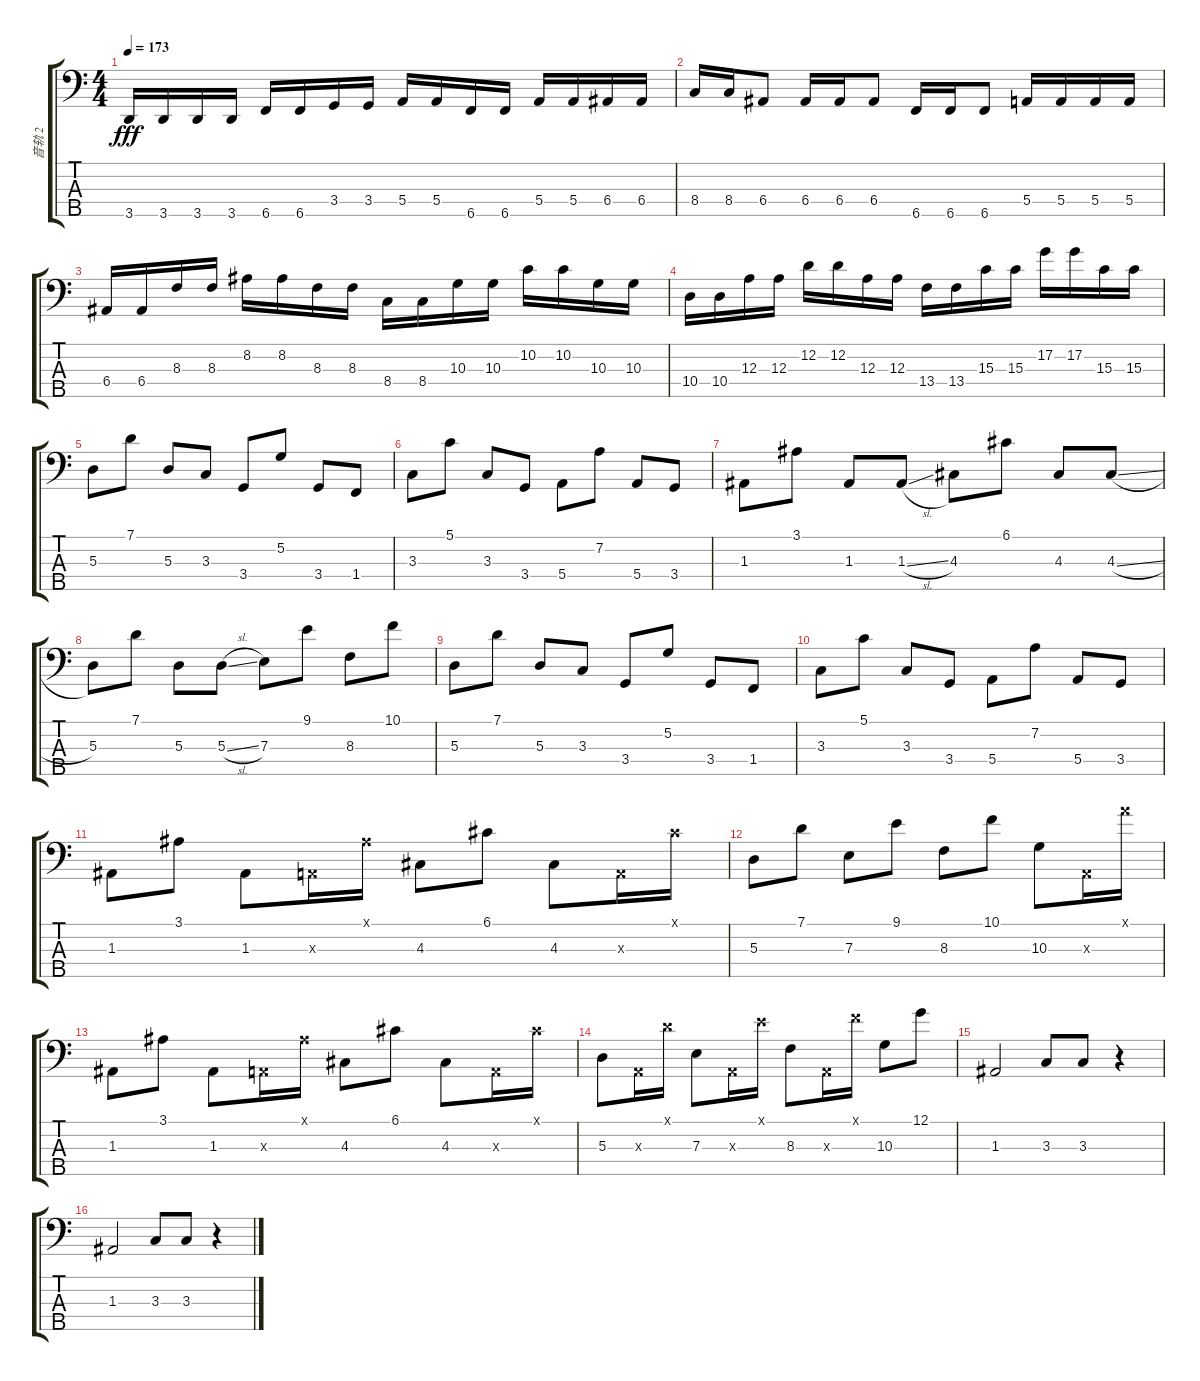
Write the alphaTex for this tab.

\track ("音轨 2" "音轨 2") {instrument slapbass1}
\staff {score tabs}
\tuning (G2 D2 A1 E1 B0) {hide}
\ts (4 4)
\tempo 173
\clef f4
\ks c
3.5.16{dy fff} 3.5.16 3.5.16 3.5.16 6.5.16 6.5.16 3.4.16 3.4.16 5.4.16 5.4.16 6.5.16 6.5.16 5.4.16 5.4.16 6.4.16 6.4.16 |
8.4.16 8.4.16 6.4.8 6.4.16 6.4.16 6.4.8 6.5.16 6.5.16 6.5.8 5.4.16 5.4.16 5.4.16 5.4.16 |
6.4.16 6.4.16 8.3.16 8.3.16 8.2.16 8.2.16 8.3.16 8.3.16 8.4.16 8.4.16 10.3.16 10.3.16 10.2.16 10.2.16 10.3.16 10.3.16 |
10.4.16 10.4.16 12.3.16 12.3.16 12.2.16 12.2.16 12.3.16 12.3.16 13.4.16 13.4.16 15.3.16 15.3.16 17.2.16 17.2.16 15.3.16 15.3.16 |
5.3.8 7.1.8 5.3.8 3.3.8 3.4.8 5.2.8 3.4.8 1.4.8 |
3.3.8 5.1.8 3.3.8 3.4.8 5.4.8 7.2.8 5.4.8 3.4.8 |
1.3.8 3.1.8 1.3.8 1.3{sl}.8 4.3.8 6.1.8 4.3.8 4.3{sl}.8 |
5.3.8 7.1.8 5.3.8 5.3{sl}.8 7.3.8 9.1.8 8.3.8 10.1.8 |
5.3.8 7.1.8 5.3.8 3.3.8 3.4.8 5.2.8 3.4.8 1.4.8 |
3.3.8 5.1.8 3.3.8 3.4.8 5.4.8 7.2.8 5.4.8 3.4.8 |
1.3.8 3.1.8 1.3.8 0.3{x}.16 3.1{x}.16 4.3.8 6.1.8 4.3.8 0.3{x}.16 6.1{x}.16 |
5.3.8 7.1.8 7.3.8 9.1.8 8.3.8 10.1.8 10.3.8 0.3{x}.16 14.1{x}.16 |
1.3.8 3.1.8 1.3.8 0.3{x}.16 3.1{x}.16 4.3.8 6.1.8 4.3.8 0.3{x}.16 6.1{x}.16 |
5.3.8 0.3{x}.16 7.1{x}.16 7.3.8 0.3{x}.16 9.1{x}.16 8.3.8 0.3{x}.16 10.1{x}.16 10.3.8 12.1.8 |
1.3.2 3.3.8 3.3.8 r.4 |
1.3.2 3.3.8 3.3.8 r.4
